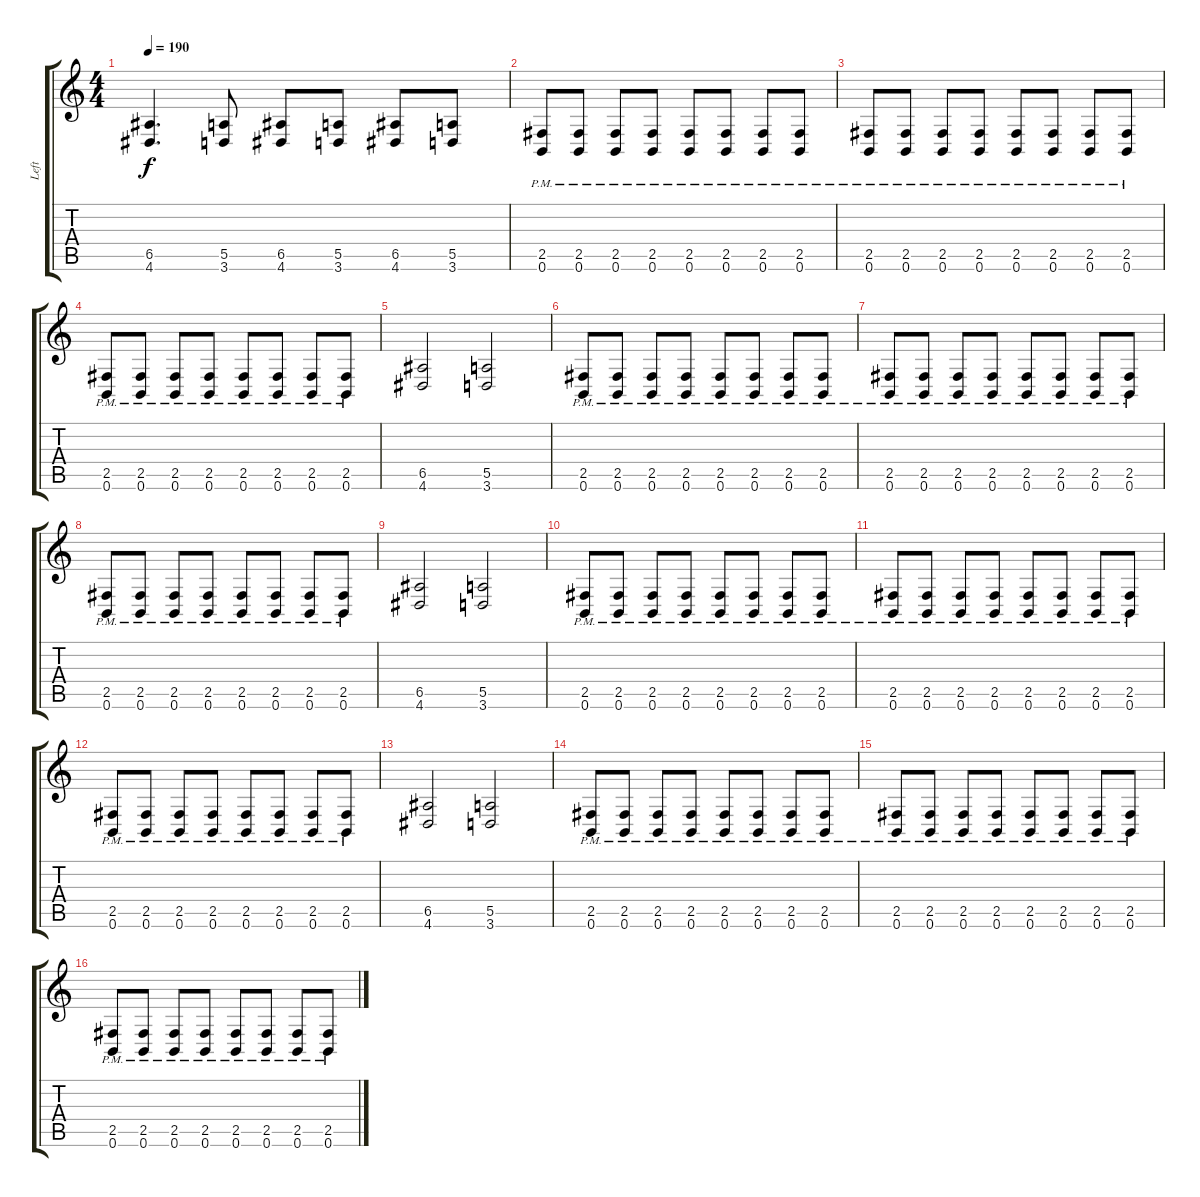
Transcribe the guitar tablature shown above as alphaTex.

\track ("Left" "Left") {instrument distortionguitar}
\staff {score tabs}
\tuning (B3 Gb3 D3 A2 E2 B1) {hide}
\ts (4 4)
\tempo 190
\clef g2
\ks c
(6.5 4.6).4{d dy f} (5.5 3.6).8 (6.5 4.6).8 (5.5 3.6).8 (6.5 4.6).8 (5.5 3.6).8 |
(2.5{pm} 0.6{pm}).8 (2.5{pm} 0.6{pm}).8 (2.5{pm} 0.6{pm}).8 (2.5{pm} 0.6{pm}).8 (2.5{pm} 0.6{pm}).8 (2.5{pm} 0.6{pm}).8 (2.5{pm} 0.6{pm}).8 (2.5{pm} 0.6{pm}).8 |
(2.5{pm} 0.6{pm}).8 (2.5{pm} 0.6{pm}).8 (2.5{pm} 0.6{pm}).8 (2.5{pm} 0.6{pm}).8 (2.5{pm} 0.6{pm}).8 (2.5{pm} 0.6{pm}).8 (2.5{pm} 0.6{pm}).8 (2.5{pm} 0.6{pm}).8 |
(2.5{pm} 0.6{pm}).8 (2.5{pm} 0.6{pm}).8 (2.5{pm} 0.6{pm}).8 (2.5{pm} 0.6{pm}).8 (2.5{pm} 0.6{pm}).8 (2.5{pm} 0.6{pm}).8 (2.5{pm} 0.6{pm}).8 (2.5{pm} 0.6{pm}).8 |
(6.5 4.6).2 (5.5 3.6).2 |
(2.5{pm} 0.6{pm}).8 (2.5{pm} 0.6{pm}).8 (2.5{pm} 0.6{pm}).8 (2.5{pm} 0.6{pm}).8 (2.5{pm} 0.6{pm}).8 (2.5{pm} 0.6{pm}).8 (2.5{pm} 0.6{pm}).8 (2.5{pm} 0.6{pm}).8 |
(2.5{pm} 0.6{pm}).8 (2.5{pm} 0.6{pm}).8 (2.5{pm} 0.6{pm}).8 (2.5{pm} 0.6{pm}).8 (2.5{pm} 0.6{pm}).8 (2.5{pm} 0.6{pm}).8 (2.5{pm} 0.6{pm}).8 (2.5{pm} 0.6{pm}).8 |
(2.5{pm} 0.6{pm}).8 (2.5{pm} 0.6{pm}).8 (2.5{pm} 0.6{pm}).8 (2.5{pm} 0.6{pm}).8 (2.5{pm} 0.6{pm}).8 (2.5{pm} 0.6{pm}).8 (2.5{pm} 0.6{pm}).8 (2.5{pm} 0.6{pm}).8 |
(6.5 4.6).2 (5.5 3.6).2 |
(2.5{pm} 0.6{pm}).8 (2.5{pm} 0.6{pm}).8 (2.5{pm} 0.6{pm}).8 (2.5{pm} 0.6{pm}).8 (2.5{pm} 0.6{pm}).8 (2.5{pm} 0.6{pm}).8 (2.5{pm} 0.6{pm}).8 (2.5{pm} 0.6{pm}).8 |
(2.5{pm} 0.6{pm}).8 (2.5{pm} 0.6{pm}).8 (2.5{pm} 0.6{pm}).8 (2.5{pm} 0.6{pm}).8 (2.5{pm} 0.6{pm}).8 (2.5{pm} 0.6{pm}).8 (2.5{pm} 0.6{pm}).8 (2.5{pm} 0.6{pm}).8 |
(2.5{pm} 0.6{pm}).8 (2.5{pm} 0.6{pm}).8 (2.5{pm} 0.6{pm}).8 (2.5{pm} 0.6{pm}).8 (2.5{pm} 0.6{pm}).8 (2.5{pm} 0.6{pm}).8 (2.5{pm} 0.6{pm}).8 (2.5{pm} 0.6{pm}).8 |
(6.5 4.6).2 (5.5 3.6).2 |
(2.5{pm} 0.6{pm}).8 (2.5{pm} 0.6{pm}).8 (2.5{pm} 0.6{pm}).8 (2.5{pm} 0.6{pm}).8 (2.5{pm} 0.6{pm}).8 (2.5{pm} 0.6{pm}).8 (2.5{pm} 0.6{pm}).8 (2.5{pm} 0.6{pm}).8 |
(2.5{pm} 0.6{pm}).8 (2.5{pm} 0.6{pm}).8 (2.5{pm} 0.6{pm}).8 (2.5{pm} 0.6{pm}).8 (2.5{pm} 0.6{pm}).8 (2.5{pm} 0.6{pm}).8 (2.5{pm} 0.6{pm}).8 (2.5{pm} 0.6{pm}).8 |
(2.5{pm} 0.6{pm}).8 (2.5{pm} 0.6{pm}).8 (2.5{pm} 0.6{pm}).8 (2.5{pm} 0.6{pm}).8 (2.5{pm} 0.6{pm}).8 (2.5{pm} 0.6{pm}).8 (2.5{pm} 0.6{pm}).8 (2.5{pm} 0.6{pm}).8
